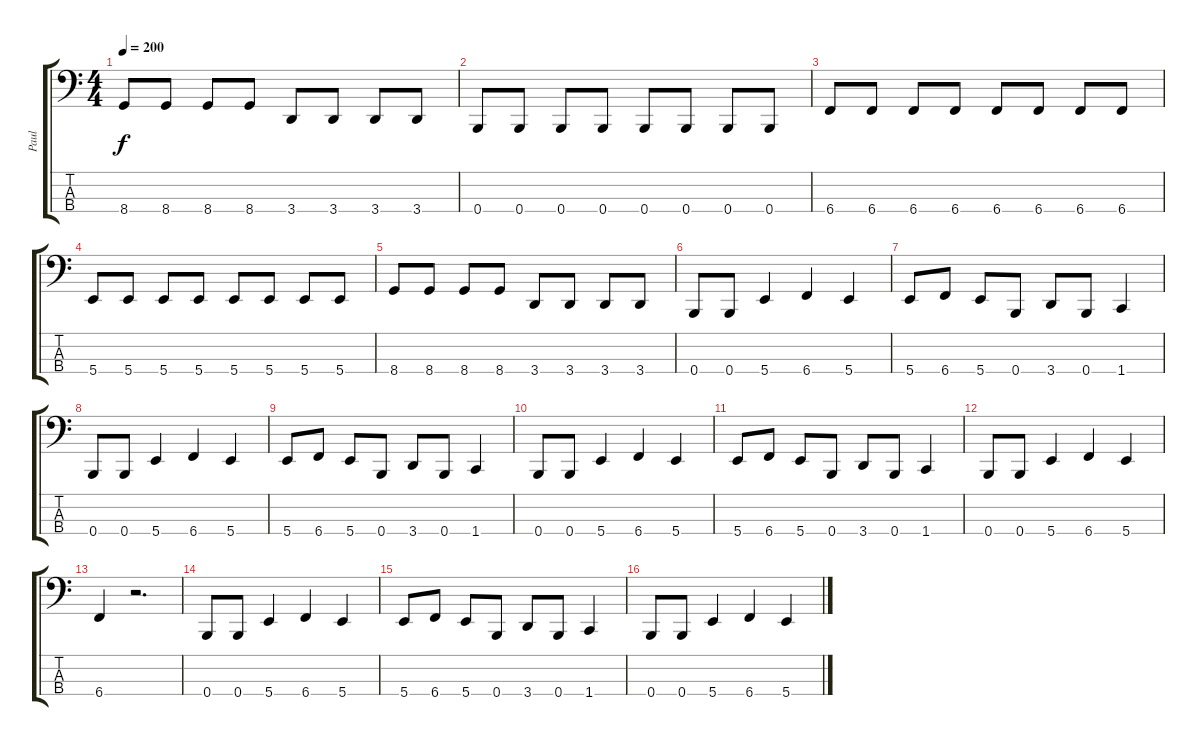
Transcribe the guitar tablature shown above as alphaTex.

\track ("Paul" "Paul") {instrument electricbasspick}
\staff {score tabs}
\tuning (E2 B1 Gb1 B0) {hide}
\ts (4 4)
\tempo 200
\clef f4
\ks c
8.4.8{dy f} 8.4.8 8.4.8 8.4.8 3.4.8 3.4.8 3.4.8 3.4.8 |
0.4.8 0.4.8 0.4.8 0.4.8 0.4.8 0.4.8 0.4.8 0.4.8 |
6.4.8 6.4.8 6.4.8 6.4.8 6.4.8 6.4.8 6.4.8 6.4.8 |
5.4.8 5.4.8 5.4.8 5.4.8 5.4.8 5.4.8 5.4.8 5.4.8 |
8.4.8 8.4.8 8.4.8 8.4.8 3.4.8 3.4.8 3.4.8 3.4.8 |
0.4.8 0.4.8 5.4.4 6.4.4 5.4.4 |
5.4.8 6.4.8 5.4.8 0.4.8 3.4.8 0.4.8 1.4.4 |
0.4.8 0.4.8 5.4.4 6.4.4 5.4.4 |
5.4.8 6.4.8 5.4.8 0.4.8 3.4.8 0.4.8 1.4.4 |
0.4.8 0.4.8 5.4.4 6.4.4 5.4.4 |
5.4.8 6.4.8 5.4.8 0.4.8 3.4.8 0.4.8 1.4.4 |
0.4.8 0.4.8 5.4.4 6.4.4 5.4.4 |
6.4.4 r.2{d} |
0.4.8 0.4.8 5.4.4 6.4.4 5.4.4 |
5.4.8 6.4.8 5.4.8 0.4.8 3.4.8 0.4.8 1.4.4 |
0.4.8 0.4.8 5.4.4 6.4.4 5.4.4
